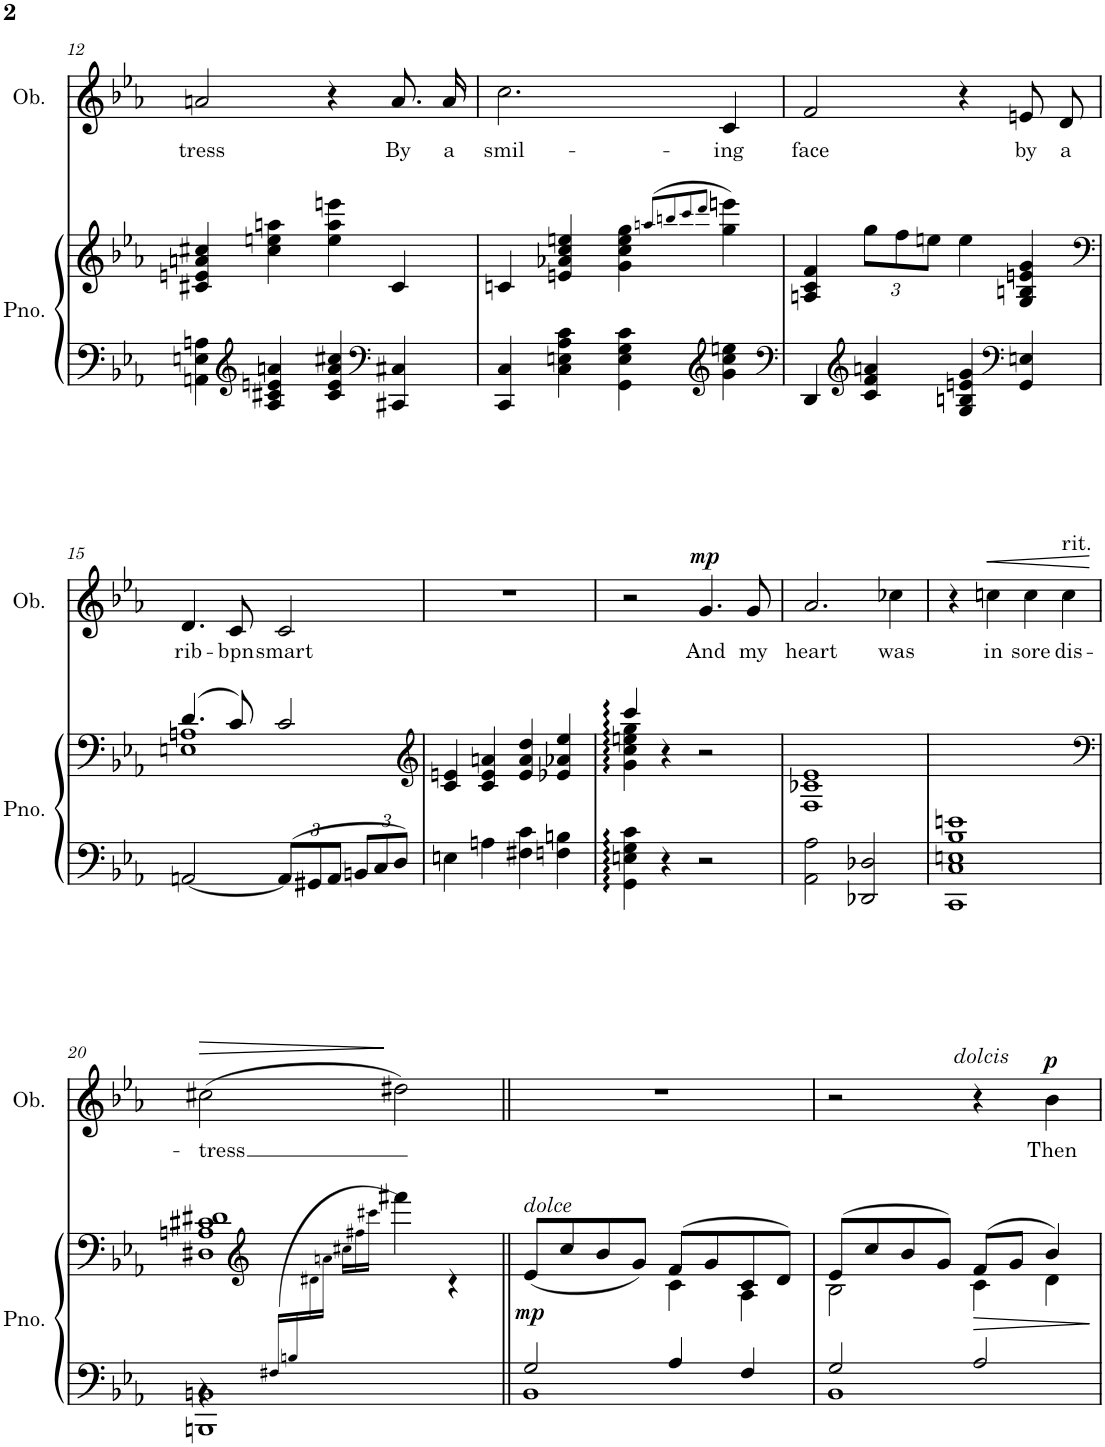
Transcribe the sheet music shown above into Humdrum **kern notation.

**kern	**kern	**dynam	**kern	**text	**dynam
*part2	*part2	*part2	*part1	*part1	*part1
*staff3	*staff2	*staff2/3	*staff1	*staff1	*staff1
*I"Piano	*	*	*I"Oboe	*	*
*I'Pno.	*	*	*I'Ob.	*	*
!!LO:PB:g=z
*clefF4	*clefG2	*	*clefG2	*	*
*k[b-e-a-]	*k[b-e-a-]	*	*k[b-e-a-]	*	*
*M4/4	*M4/4	*	*M4/4	*	*
*met(c)	*met(c)	*	*met(c)	*	*
=12	=12	=12	=12	=12	=12
!	!	!	!	!LO:LY:b	!
4AAn\ 4En\ 4An\	4c#X/ 4en/ 4an/ 4cc#X/	.	2an/	tress	.
*clefG2	*	*	*	*	*
4A/ 4c#X/ 4en/ 4an/	4cc#\ 4een\ 4aan\	.	.	.	.
4c#/ 4e/ 4a/ 4cc#X/	4ee\ 4aa\ 4eeen\	.	4r	.	.
*clefF4	*	*	*	*	*
!	!	!	!	!LO:LY:b	!
4CC#X/ 4C#X/	4c#/	.	8.a/L	By	.
!	!	!	!	!LO:LY:b	!
.	.	.	16a/Jk	a	.
=13	=13	=13	=13	=13	=13
!	!	!	!	!LO:LY:b	!
4CC/ 4C/	4cn/	.	2.cc\	smil-	.
4C\ 4En\ 4A-\ 4c\	4en/ 4a-X/ 4cc/ 4een/	.	.	.	.
4GG\ 4E\ 4G\ 4c\	4g\ 4cc\ 4ee\ 4gg\	.	.	.	.
*clefG2	*	*	*	*	*
.	(>8qaan/L	.	.	.	.
.	8qbbn/)	.	.	.	.
.	8qccc/	.	.	.	.
.	8qddd/J	.	.	.	.
!	!	!	!	!LO:LY:b	!
4g\ 4cc\ 4een\	4gg\ 4eeen\	.	4c/	-ing	.
=14	=14	=14	=14	=14	=14
*clefF4	*	*	*	*	*
!	!	!	!	!LO:LY:b	!
4DD/	4An/ 4c/ 4f/	.	2f/	face	.
*clefG2	*	*	*	*	*
*	*Xbrackettup	*	*	*	*
4c/ 4f/ 4an/	12gg\L	.	.	.	.
.	12ff\	.	.	.	.
.	12een\J	.	.	.	.
4G/ 4Bn/ 4en/ 4g/	4ee\	.	4r	.	.
*clefF4	*	*	*	*	*
!	!	!	!	!LO:LY:b	!
4GG/ 4En/	4G/ 4Bn/ 4en/ 4g/	.	8en/L	by	.
!	!	!	!	!LO:LY:b	!
.	.	.	8d/J	a	.
!!LO:LB:g=z
=15	=15	=15	=15	=15	=15
*	*clefF4	*	*	*	*
*	*^	*	*	*	*
!	!	!	!	!	!LO:LY:b	!
[2AAn/	(4.d/	1En 1An	.	4.d/	rib-	.
!	!	!	!	!	!LO:LY:b	!
.	8c/)	.	.	8c/	-bpn	.
*Xbrackettup	*	*	*	*	*	*
!	!	!	!	!	!LO:LY:b	!
12AA/L]	2c/	.	.	2c/	smart	.
12GG#X/	.	.	.	.	.	.
12AA/J	.	.	.	.	.	.
12BBn/L	.	.	.	.	.	.
12C/	.	.	.	.	.	.
12D/J	.	.	.	.	.	.
*	*v	*v	*	*	*	*
=16	=16	=16	=16	=16	=16
*	*clefG2	*	*	*	*
4En\	4c/ 4en/	.	1r	.	.
4An\	4c/ 4e/ 4an/	.	.	.	.
4F#X\ 4c\	4e/ 4a/ 4dd/	.	.	.	.
4Fn\ 4Bn\	4e-X/ 4a-X/ 4ee-/	.	.	.	.
=17	=17	=17	=17	=17	=17
*	*^	*	*	*	*
4GG\: 4En\: 4G\: 4c\:	4ccc:/	4g\: 4cc\: 4een\: 4gg\:	.	2r	.	.
4r	4r	2.ryy	.	.	.	.
!	!	!	!	!	!LO:LY:b	!LO:DY:a
2r	2r	.	.	4.g/	And	mp
!	!	!	!	!	!LO:LY:b	!
.	.	.	.	8g/	my	.
*	*v	*v	*	*	*	*
=18	=18	=18	=18	=18	=18
!	!	!	!	!LO:LY:b	!
2AA-\ 2A-\	1F 1c-X 1e-	.	2.a-/	heart	.
2DD-X/ 2D-X/	.	.	.	.	.
!	!	!	!	!LO:LY:b	!
.	.	.	4cc-X\	was	.
=19	=19	=19	=19	=19	=19
*^	*	*	*	*	*
1En 1B- 1en	1CC 1C	1ryy	.	4r	.	.
!	!	!	!	!	!LO:LY:b	!LO:HP:b
.	.	.	.	4ccn\	in	<
!	!	!	!	!	!LO:LY:b	!
.	.	.	.	4cc\	sore	.
!	!	!	!	!LO:TX:a:t=rit.	!	!
!	!	!	!	!	!LO:LY:b	!
.	.	.	.	4cc\	dis-	.
*v	*v	*	*	*	*	*
.	.	.	.	.	[
!!LO:LB:g=z
=20	=20	=20	=20	=20	=20
*	*clefF4	*	*	*	*
*^	*^	*	*	*	*
!	!	!	!	!	!	!LO:LY:b	!LO:HP:b
2ryy	1BBBn 1BBn	1D#X 1An 1c#X 1d#X	4r	.	(2cc#X\	-tress	>
*	*	*clefG2	*	*	*	*	*
.	.	.	4ryy	.	.	.	.
.	.	.	16qd#X\	.	.	.	.
.	.	.	16qan\JJ	.	.	.	.
.	.	.	16qcc#X\LL	.	.	.	.
16qF#X/LL	.	.	16qff#X\	.	.	.	.
16qBn/	.	.	16qccc#X\JJ	.	.	.	.
2ryy	.	.	4fff#X\	.	2dd#X\)	.	]
.	.	.	4r	.	.	.	.
=21||	=21||	=21||	=21||	=21||	=21||	=21||	=21||
!	!	!LO:TX:a:i:t=dolce	!	!	!	!	!
!	!	!	!	!LO:DY:b	!	!	!
2G/	1BB-	(8e-/L	2ryy	mp	1r	.	.
.	.	8cc/	.	.	.	.	.
.	.	8b-/	.	.	.	.	.
.	.	8g/J)	.	.	.	.	.
4A-/	.	(8f/L	4c\	.	.	.	.
.	.	8g/	.	.	.	.	.
4F/	.	8c/	4A-\	.	.	.	.
.	.	8d/J)	.	.	.	.	.
=22	=22	=22	=22	=22	=22	=22	=22
2G/	1BB-	(8e-/L	2B-\	.	2r	.	.
.	.	8cc/	.	.	.	.	.
.	.	8b-/	.	.	.	.	.
.	.	8g/J)	.	.	.	.	.
!	!	!	!	!	!LO:TX:a:i:t=dolcis	!	!
!	!	!	!	!LO:HP:b	!	!	!
2A-/	.	(8f/L	4c\	>	4r	.	.
.	.	8g/J	.	.	.	.	.
!	!	!	!	!	!	!LO:LY:b	!LO:DY:a
.	.	4b-/)	4d\	.	4b-\	Then	p
*v	*v	*	*	*	*	*	*
*	*v	*v	*	*	*	*
.	.	]	.	.	.
=	=	=	=	=	=
*-	*-	*-	*-	*-	*-
